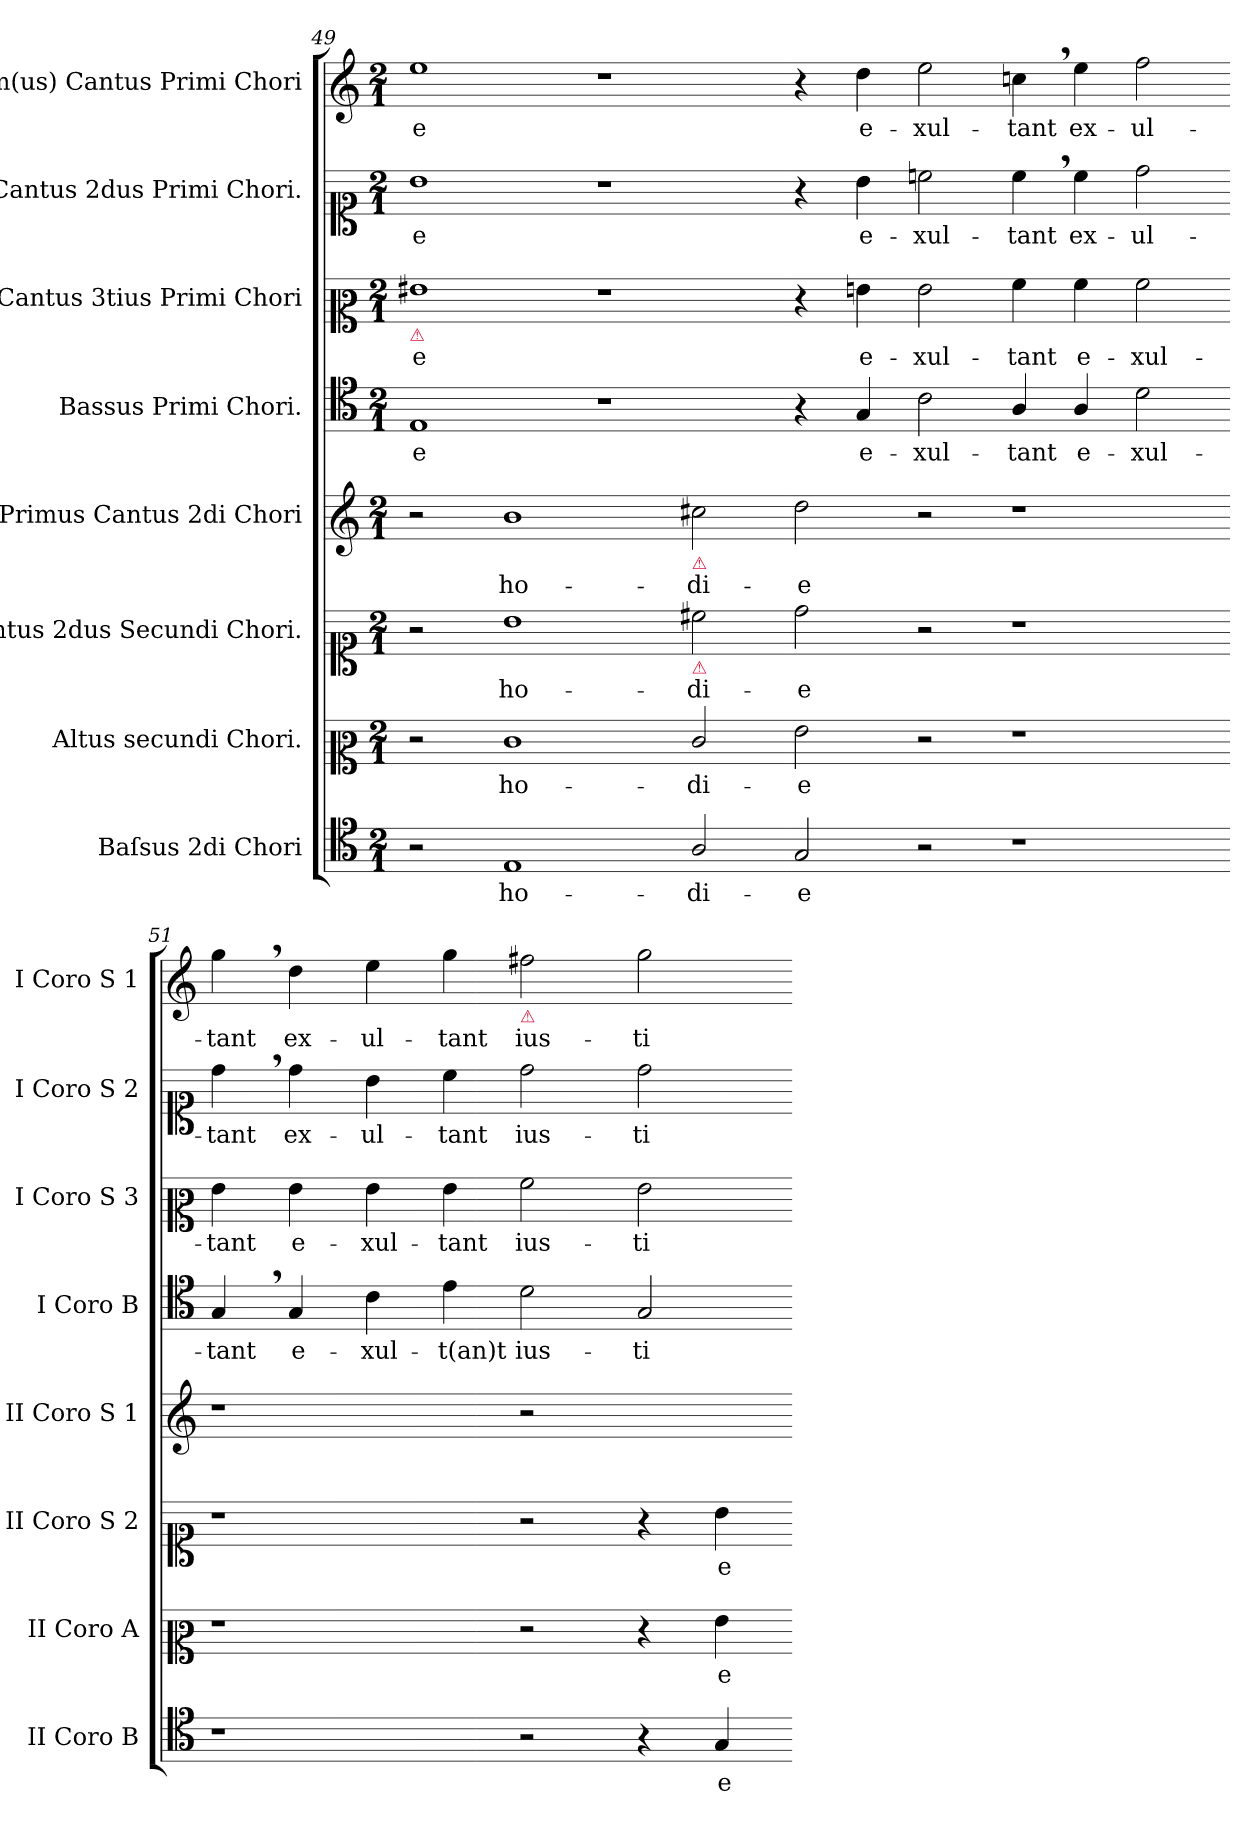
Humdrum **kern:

**kern	**text	**kern	**text	**kern	**text	**kern	**text	**kern	**text	**kern	**text	**kern	**text	**kern	**text
*part8	*part8	*part7	*part7	*part6	*part6	*part5	*part5	*part4	*part4	*part3	*part3	*part2	*part2	*part1	*part1
*staff8	*staff8	*staff7	*staff7	*staff6	*staff6	*staff5	*staff5	*staff4	*staff4	*staff3	*staff3	*staff2	*staff2	*staff1	*staff1
*I"Baſsus 2di Chori	*	*I"Altus secundi Chori.	*	*I"Cantus 2dus Secundi Chori.	*	*I"Primus Cantus 2di Chori	*	*I"Bassus Primi Chori.	*	*I"Cantus 3tius Primi Chori	*	*I"Cantus 2dus Primi Chori.	*	*I"Im(us) Cantus Primi Chori	*
*I'II Coro B	*	*I'II Coro A	*	*I'II Coro S 2	*	*I'II Coro S 1	*	*I'I Coro B	*	*I'I Coro S 3	*	*I'I Coro S 2	*	*I'I Coro S 1	*
*clefC4	*	*clefC2	*	*clefC1	*	*clefG2	*	*clefC4	*	*clefC2	*	*clefC1	*	*clefG2	*
*k[]	*	*k[]	*	*k[]	*	*k[]	*	*k[]	*	*k[]	*	*k[]	*	*k[]	*
*M2/1	*	*M2/1	*	*M2/1	*	*M2/1	*	*M2/1	*	*M2/1	*	*M2/1	*	*M2/1	*
=49	=49	=49	=49	=49	=49	=49	=49	=49	=49	=49	=49	=49	=49	=49	=49
!	!	!	!	!	!	!	!	!	!	!LO:TX:b:color=crimson:t=⚠	!	!	!	!	!
2r	.	2r	.	2r	.	2r	.	1E	-e	1g#X	-e	1b	-e	1ee	-e
1E/	ho-	1e\	ho-	1b\	ho-	1b\	ho-	.	.	.	.	.	.	.	.
.	.	.	.	.	.	.	.	1r	.	1r	.	1r	.	1r	.
!	!	!	!	!	!	!LO:TX:b:color=crimson:t=⚠	!	!	!	!	!	!	!	!	!
!	!	!	!	!LO:TX:b:color=crimson:t=⚠	!	!	!	!	!	!	!	!	!	!	!
2A/	-di-	2e/	-di-	2cc#X\	-di-	2cc#X\	-di-	.	.	.	.	.	.	.	.
=50-	=50-	=50-	=50-	=50-	=50-	=50-	=50-	=50-	=50-	=50-	=50-	=50-	=50-	=50-	=50-
2G/	-e	2g\	-e	2dd\	-e	2dd\	-e	4r	.	4r	.	4r	.	4r	.
.	.	.	.	.	.	.	.	4G/	e-	4gn\	e-	4b\	e-	4dd\	e-
2r	.	2r	.	2r	.	2r	.	2c\	-xul-	2g\	-xul-	2ccn\	-xul-	2ee\	-xul-
1r	.	1r	.	1r	.	1r	.	4A/	-tant	4a\	-tant	4cc,<\	-tant	4ccn,<\	-tant
.	.	.	.	.	.	.	.	4A/	e-	4a\	e-	4cc\	ex-	4ee\	ex-
.	.	.	.	.	.	.	.	2d\	-xul-	2a\	-xul-	2dd\	-ul-	2ff\	-ul-
=51-	=51-	=51-	=51-	=51-	=51-	=51-	=51-	=51-	=51-	=51-	=51-	=51-	=51-	=51-	=51-
1r	.	1r	.	1r	.	1r	.	4G,</	-tant	4g\	-tant	4dd,<\	-tant	4gg,<\	-tant
.	.	.	.	.	.	.	.	4G/	e-	4g\	e-	4dd\	ex-	4dd\	ex-
.	.	.	.	.	.	.	.	4c\	-xul-	4g\	-xul-	4b\	-ul-	4ee\	-ul-
.	.	.	.	.	.	.	.	4e\	-t(an)t	4g\	-tant	4cc\	-tant	4gg\	-tant
!	!	!	!	!	!	!	!	!	!	!	!	!	!	!LO:TX:b:color=crimson:t=⚠	!
!	!	!	!	!	!	!LO:N:vis=2	!	!	!	!	!	!	!	!	!
2r	.	2r	.	2r	.	1r	.	2d\	ius-	2a\	ius-	2dd\	ius-	2ff#X\	ius-
4r	.	4r	.	4r	.	.	.	2G/	-ti	2g\	-ti	2dd\	-ti	2gg\	-ti
4G/	e-	4g\	e-	4b\	e-	.	.	.	.	.	.	.	.	.	.
=-	=-	=-	=-	=-	=-	=-	=-	=-	=-	=-	=-	=-	=-	=-	=-
*-	*-	*-	*-	*-	*-	*-	*-	*-	*-	*-	*-	*-	*-	*-	*-
